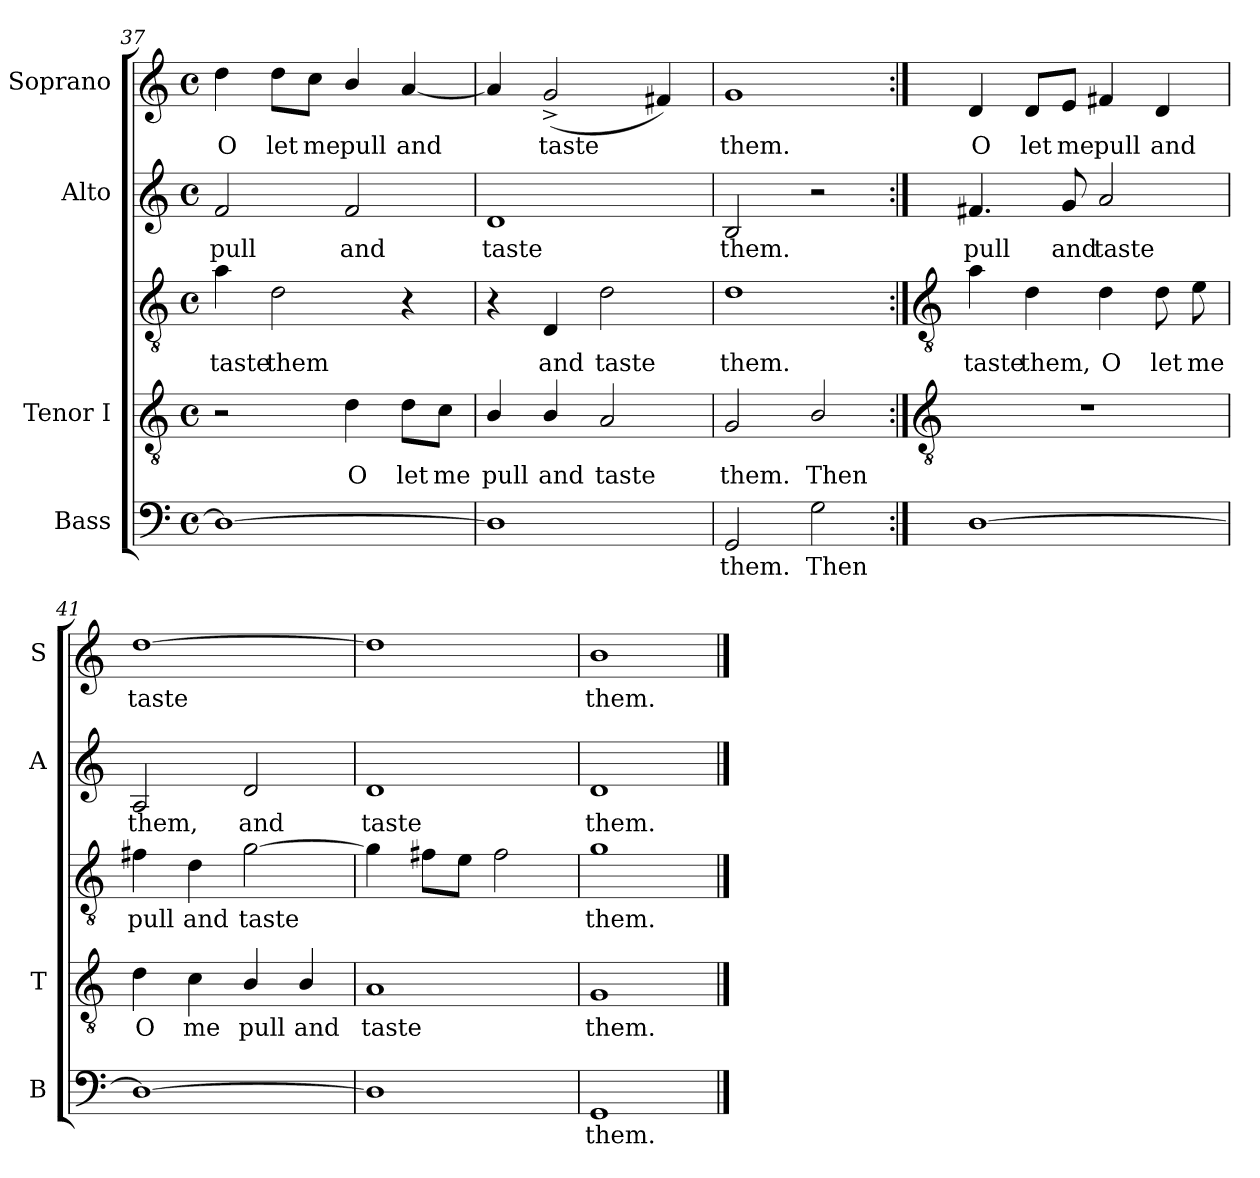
**kern	**text	**kern	**text	**kern	**text	**kern	**text	**kern	**text
*part4	*part4	*part3	*part3	*part3	*part3	*part2	*part2	*part1	*part1
*staff5	*staff5	*staff4	*staff4	*staff3	*staff3	*staff2	*staff2	*staff1	*staff1
*I"Bass	*	*I"Tenor I	*	*	*	*I"Alto	*	*I"Soprano	*
*I'B	*	*I'T	*	*	*	*I'A	*	*I'S	*
*clefF4	*	*clefGv2	*	*clefGv2	*	*clefG2	*	*clefG2	*
*k[]	*	*k[]	*	*k[]	*	*k[]	*	*k[]	*
*C:	*	*C:	*	*C:	*	*C:	*	*C:	*
*M4/4	*	*M4/4	*	*M4/4	*	*M4/4	*	*M4/4	*
*met(c)	*	*met(c)	*	*met(c)	*	*met(c)	*	*met(c)	*
=37	=37	=37	=37	=37	=37	=37	=37	=37	=37
!	!	!	!	!	!LO:LY:b	!	!LO:LY:b	!	!LO:LY:b
1D_	.	2r	.	4a	taste	2f	pull	4dd	O
!	!	!	!	!	!LO:LY:b	!	!	!	!LO:LY:b
.	.	.	.	2d	them	.	.	8dd\L	let
!	!	!	!	!	!	!	!	!	!LO:LY:b
.	.	.	.	.	.	.	.	8cc\J	me
!	!	!	!LO:LY:b	!	!	!	!LO:LY:b	!	!LO:LY:b
.	.	4d	O	.	.	2f	and	4b/	pull
!	!	!	!LO:LY:b	!	!	!	!	!	!LO:LY:b
.	.	8d\L	let	4r	.	.	.	[4a	and
!	!	!	!LO:LY:b	!	!	!	!	!	!
.	.	8c\J	me	.	.	.	.	.	.
=38	=38	=38	=38	=38	=38	=38	=38	=38	=38
!	!	!	!LO:LY:b	!	!	!	!LO:LY:b	!	!
1D]	.	4B/	pull	4r	.	1d	taste	4a]	.
!	!	!	!LO:LY:b	!	!LO:LY:b	!	!	!	!LO:LY:b
.	.	4B/	and	4D	and	.	.	(<2g^	taste
!	!	!	!LO:LY:b	!	!LO:LY:b	!	!	!	!
.	.	2A	taste	2d	taste	.	.	.	.
.	.	.	.	.	.	.	.	4f#X)	.
=39	=39	=39	=39	=39	=39	=39	=39	=39	=39
!	!LO:LY:b	!	!LO:LY:b	!	!LO:LY:b	!	!LO:LY:b	!	!LO:LY:b
2GG	them.	2G	them.	1d	them.	2B	them.	1g	them.
!	!LO:LY:b	!	!LO:LY:b	!	!	!	!	!	!
2G	Then	(>2B/	Then	.	.	2r	.	.	.
!!LO:LB:g=z
=40:|!	=40:|!	=40:|!	=40:|!	=40:|!	=40:|!	=40:|!	=40:|!	=40:|!	=40:|!
*	*	*clefGv2	*	*clefGv2	*	*	*	*	*
!	!	!	!	!	!LO:LY:b	!	!LO:LY:b	!	!LO:LY:b
[1D	.	1r	.	4a	taste	4.f#X	pull	4d	O
!	!	!	!	!	!LO:LY:b	!	!	!	!LO:LY:b
.	.	.	.	4d	them,	.	.	8d/L	let
!	!	!	!	!	!	!	!LO:LY:b	!	!LO:LY:b
.	.	.	.	.	.	8g	and	8e/J	me
!	!	!	!	!	!LO:LY:b	!	!LO:LY:b	!	!LO:LY:b
.	.	.	.	4d	O	2a	taste	4f#X	pull
!	!	!	!	!	!LO:LY:b	!	!	!	!LO:LY:b
.	.	.	.	8d	let	.	.	4d	and
!	!	!	!	!	!LO:LY:b	!	!	!	!
.	.	.	.	8e	me	.	.	.	.
=41	=41	=41	=41	=41	=41	=41	=41	=41	=41
!	!	!	!LO:LY:b	!	!LO:LY:b	!	!LO:LY:b	!	!LO:LY:b
1D_	.	4d	O	4f#X	pull	2A	them,	[1dd	taste
!	!	!	!LO:LY:b	!	!LO:LY:b	!	!	!	!
.	.	4c	me	4d	and	.	.	.	.
!	!	!	!LO:LY:b	!	!LO:LY:b	!	!LO:LY:b	!	!
.	.	4B/	pull	[2g	taste	2d	and	.	.
!	!	!	!LO:LY:b	!	!	!	!	!	!
.	.	4B/	and	.	.	.	.	.	.
=42	=42	=42	=42	=42	=42	=42	=42	=42	=42
!	!	!	!LO:LY:b	!	!	!	!LO:LY:b	!	!
1D]	.	1A	taste	4g]	.	1d	taste	1dd]	.
.	.	.	.	8f#XL	.	.	.	.	.
.	.	.	.	8eJ	.	.	.	.	.
.	.	.	.	2f#)	.	.	.	.	.
=43	=43	=43	=43	=43	=43	=43	=43	=43	=43
!	!LO:LY:b	!	!LO:LY:b	!	!LO:LY:b	!	!LO:LY:b	!	!LO:LY:b
1GG	them.	1G	them.	1g	them.	1d	them.	1b	them.
==	==	==	==	==	==	==	==	==	==
*-	*-	*-	*-	*-	*-	*-	*-	*-	*-
